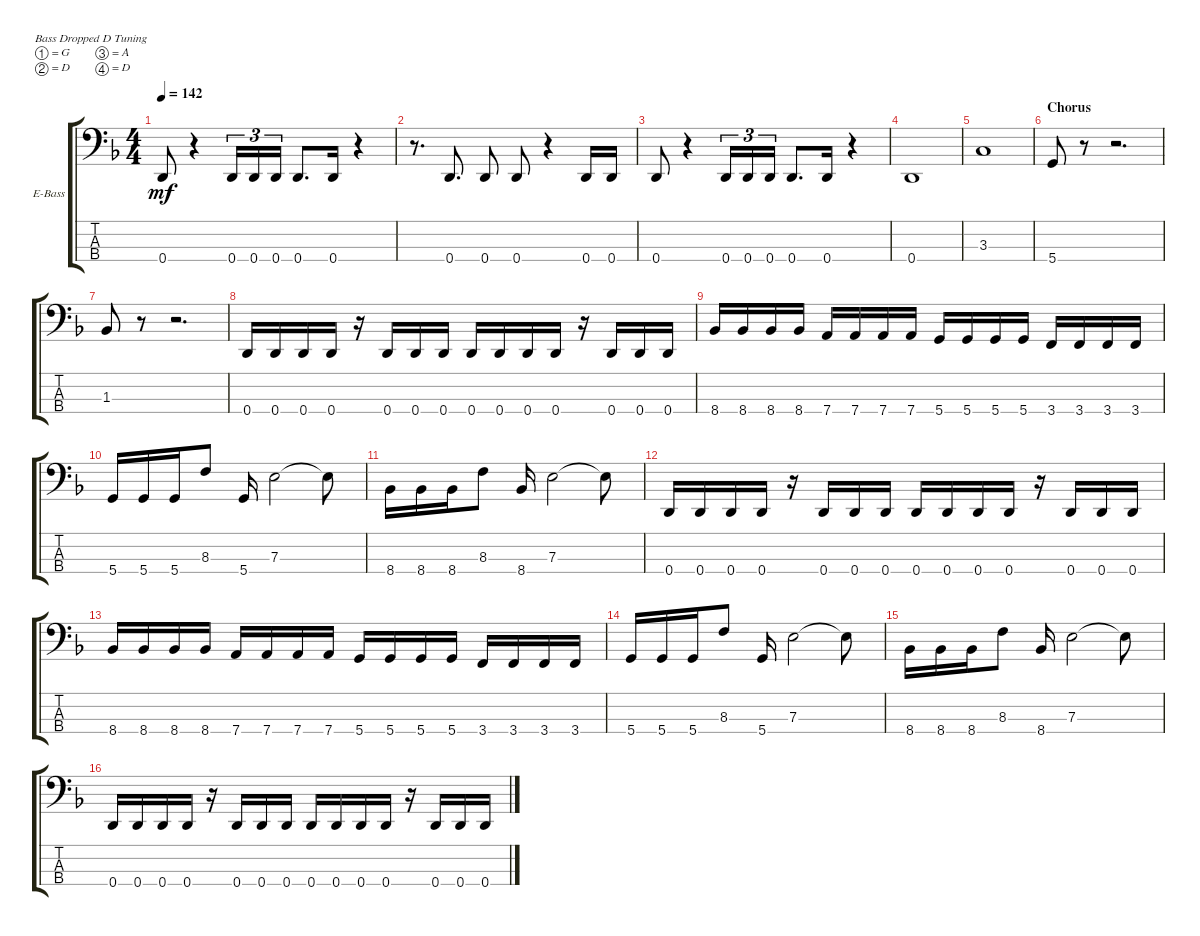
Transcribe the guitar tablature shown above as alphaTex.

\bracketExtendMode groupsimilarinstruments
\firstSystemTrackNameOrientation horizontal
\otherSystemsTrackNameOrientation horizontal
\track ("Electric Bass" "E-Bass") {instrument electricbassfinger}
\staff {score tabs}
\tuning (G2 D2 A1 D1)
\ts (4 4)
\tempo 142
\clef f4
\ks dminor
0.4.8{dy mf} r.4 0.4.16{tu (3 2)} 0.4.16{tu (3 2)} 0.4.16{tu (3 2)} 0.4.8{d} 0.4.16 r.4 |
r.8{d} 0.4.8{d} 0.4.8 0.4.8 r.4 0.4.16 0.4.16 |
0.4.8 r.4 0.4.16{tu (3 2)} 0.4.16{tu (3 2)} 0.4.16{tu (3 2)} 0.4.8{d} 0.4.16 r.4 |
0.4.1 |
3.3.1 |
\section ("" "Chorus")
5.4.8 r.8 r.2{d} |
1.3.8 r.8 r.2{d} |
0.4.16 0.4.16 0.4.16 0.4.16 r.16 0.4.16 0.4.16 0.4.16 0.4.16 0.4.16 0.4.16 0.4.16 r.16 0.4.16 0.4.16 0.4.16 |
8.4.16 8.4.16 8.4.16 8.4.16 7.4.16 7.4.16 7.4.16 7.4.16 5.4.16 5.4.16 5.4.16 5.4.16 3.4.16 3.4.16 3.4.16 3.4.16 |
5.4.16 5.4.16 5.4.16 8.3.8 5.4.16 7.3.2 7.3{t}.8 |
8.4.16 8.4.16 8.4.16 8.3.8 8.4.16 7.3.2 7.3{t}.8 |
0.4.16 0.4.16 0.4.16 0.4.16 r.16 0.4.16 0.4.16 0.4.16 0.4.16 0.4.16 0.4.16 0.4.16 r.16 0.4.16 0.4.16 0.4.16 |
8.4.16 8.4.16 8.4.16 8.4.16 7.4.16 7.4.16 7.4.16 7.4.16 5.4.16 5.4.16 5.4.16 5.4.16 3.4.16 3.4.16 3.4.16 3.4.16 |
5.4.16 5.4.16 5.4.16 8.3.8 5.4.16 7.3.2 7.3{t}.8 |
8.4.16 8.4.16 8.4.16 8.3.8 8.4.16 7.3.2 7.3{t}.8 |
0.4.16 0.4.16 0.4.16 0.4.16 r.16 0.4.16 0.4.16 0.4.16 0.4.16 0.4.16 0.4.16 0.4.16 r.16 0.4.16 0.4.16 0.4.16
